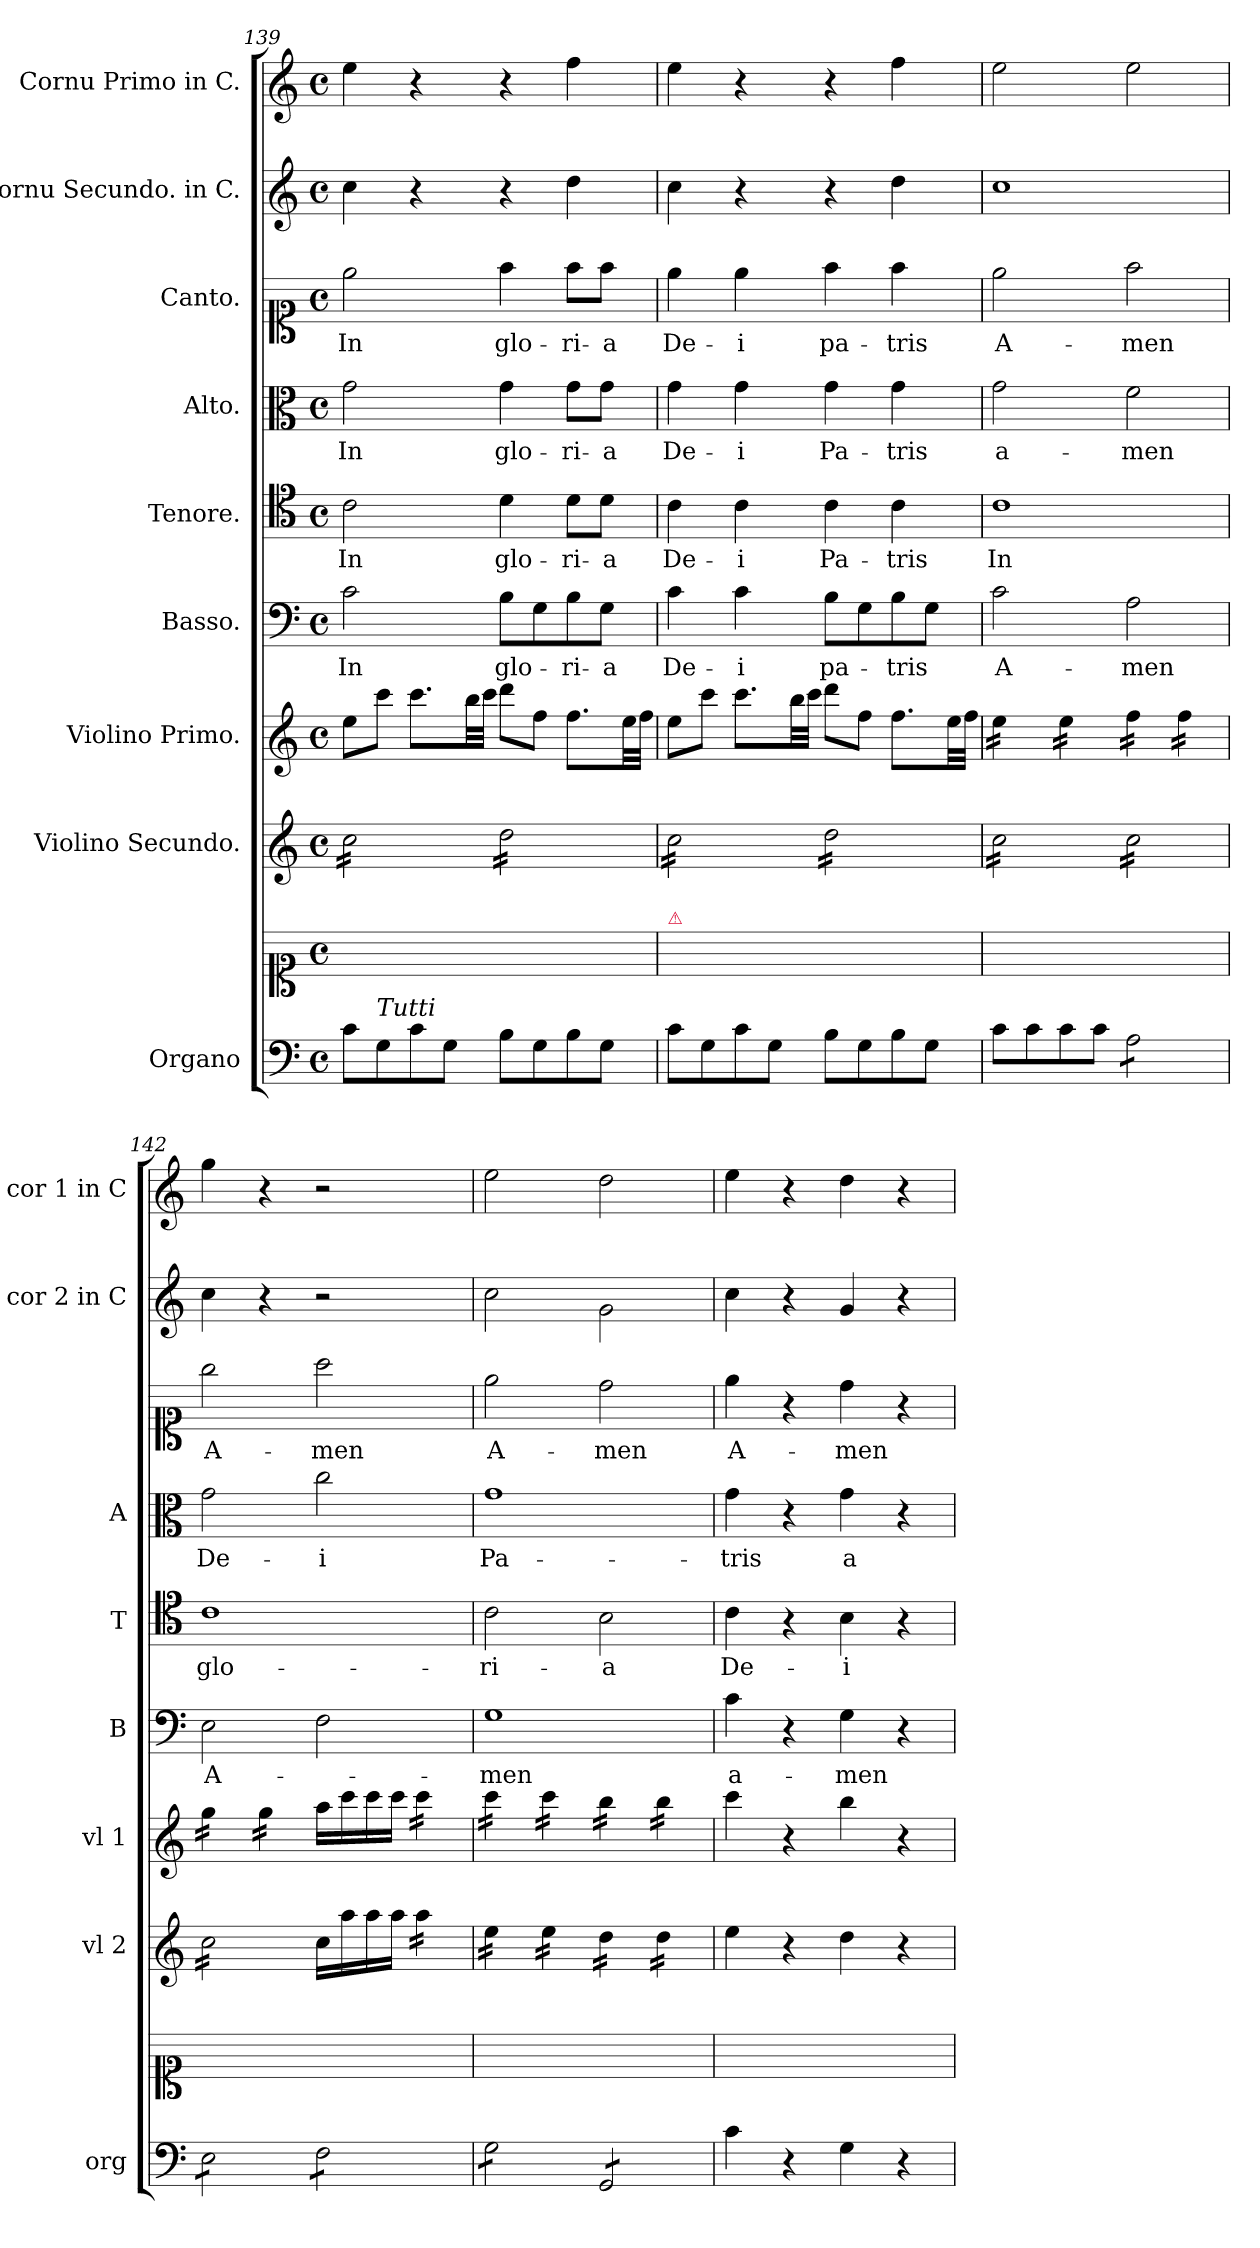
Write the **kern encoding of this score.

**kern	**kern	**kern	**kern	**kern	**text	**kern	**text	**kern	**text	**kern	**text	**kern	**kern
*part9	*part9	*part8	*part7	*part6	*part6	*part5	*part5	*part4	*part4	*part3	*part3	*part2	*part1
*staff10	*staff9	*staff8	*staff7	*staff6	*staff6	*staff5	*staff5	*staff4	*staff4	*staff3	*staff3	*staff2	*staff1
*I"Organo	*	*I"Violino Secundo.	*I"Violino Primo.	*I"Basso.	*	*I"Tenore.	*	*I"Alto.	*	*I"Canto.	*	*I"Cornu Secundo. in C.	*I"Cornu Primo in C.
*I'org	*	*I'vl 2	*I'vl 1	*I'B	*	*I'T	*	*I'A	*	*	*	*I'cor 2 in C	*I'cor 1 in C
*clefF4	*clefC1	*clefG2	*clefG2	*clefF4	*	*clefC4	*	*clefC3	*	*clefC1	*	*clefG2	*clefG2
*k[]	*k[]	*k[]	*k[]	*k[]	*	*k[]	*	*k[]	*	*k[]	*	*k[]	*k[]
*M4/4	*M4/4	*M4/4	*M4/4	*M4/4	*	*M4/4	*	*M4/4	*	*M4/4	*	*M4/4	*M4/4
*met(c)	*met(c)	*met(c)	*met(c)	*met(c)	*	*met(c)	*	*met(c)	*	*met(c)	*	*met(c)	*met(c)
=139	=139	=139	=139	=139	=139	=139	=139	=139	=139	=139	=139	=139	=139
*	*	*tremolo	*	*	*	*	*	*	*	*	*	*	*
8c\L	1ryy	16cc\LL	8ee\L	2c\	In	2c\	In	2g\	In	2ee\	In	4cc\	4ee\
.	.	16cc\	.	.	.	.	.	.	.	.	.	.	.
!LO:TX:a:i:t=Tutti	!	!	!	!	!	!	!	!	!	!	!	!	!
8G\	.	16cc\	8ccc\J	.	.	.	.	.	.	.	.	.	.
.	.	16cc\	.	.	.	.	.	.	.	.	.	.	.
8c\	.	16cc\	8.ccc\L	.	.	.	.	.	.	.	.	4r	4r
.	.	16cc\	.	.	.	.	.	.	.	.	.	.	.
8G\J	.	16cc\	.	.	.	.	.	.	.	.	.	.	.
.	.	16cc\JJ	32bb\LL	.	.	.	.	.	.	.	.	.	.
.	.	.	32ccc\JJJ	.	.	.	.	.	.	.	.	.	.
8B\L	.	16dd\LL	8ddd\L	8B\L	glo-	4d\	glo-	4g\	glo-	4ff\	glo-	4r	4r
.	.	16dd\	.	.	.	.	.	.	.	.	.	.	.
8G\	.	16dd\	8ff\J	8G\	.	.	.	.	.	.	.	.	.
.	.	16dd\	.	.	.	.	.	.	.	.	.	.	.
8B\	.	16dd\	8.ff\L	8B\	-ri-	8d\L	-ri-	8g\L	-ri-	8ff\L	-ri-	4dd\	4ff\
.	.	16dd\	.	.	.	.	.	.	.	.	.	.	.
8G\J	.	16dd\	.	8G\J	-a	8d\J	-a	8g\J	-a	8ff\J	-a	.	.
.	.	16dd\JJ	32ee\LL	.	.	.	.	.	.	.	.	.	.
.	.	.	32ff\JJJ	.	.	.	.	.	.	.	.	.	.
=140	=140	=140	=140	=140	=140	=140	=140	=140	=140	=140	=140	=140	=140
!	!LO:TX:a:color=crimson:t=⚠	!	!	!	!	!	!	!	!	!	!	!	!
8c\L	1ryy	16cc\LL	8ee\L	4c\	De-	4c\	De-	4g\	De-	4ee\	De-	4cc\	4ee\
.	.	16cc\	.	.	.	.	.	.	.	.	.	.	.
8G\	.	16cc\	8ccc\J	.	.	.	.	.	.	.	.	.	.
.	.	16cc\	.	.	.	.	.	.	.	.	.	.	.
8c\	.	16cc\	8.ccc\L	4c\	-i	4c\	-i	4g\	-i	4ee\	-i	4r	4r
.	.	16cc\	.	.	.	.	.	.	.	.	.	.	.
8G\J	.	16cc\	.	.	.	.	.	.	.	.	.	.	.
.	.	16cc\JJ	32bb\LL	.	.	.	.	.	.	.	.	.	.
.	.	.	32ccc\JJJ	.	.	.	.	.	.	.	.	.	.
8B\L	.	16dd\LL	8ddd\L	8B\L	pa-	4c\	Pa-	4g\	Pa-	4ff\	pa-	4r	4r
.	.	16dd\	.	.	.	.	.	.	.	.	.	.	.
8G\	.	16dd\	8ff\J	8G\	.	.	.	.	.	.	.	.	.
.	.	16dd\	.	.	.	.	.	.	.	.	.	.	.
8B\	.	16dd\	8.ff\L	8B\	-tris	4c\	-tris	4g\	-tris	4ff\	-tris	4dd\	4ff\
.	.	16dd\	.	.	.	.	.	.	.	.	.	.	.
8G\J	.	16dd\	.	8G\J	.	.	.	.	.	.	.	.	.
.	.	16dd\JJ	32ee\LL	.	.	.	.	.	.	.	.	.	.
.	.	.	32ff\JJJ	.	.	.	.	.	.	.	.	.	.
=141	=141	=141	=141	=141	=141	=141	=141	=141	=141	=141	=141	=141	=141
*	*	*	*tremolo	*	*	*	*	*	*	*	*	*	*
8c\L	1ryy	16cc\LL	16ee\LL	2c\	A-	1c	In	2g\	a-	2ee\	A-	1cc	2ee\
.	.	16cc\	16ee\	.	.	.	.	.	.	.	.	.	.
8c\	.	16cc\	16ee\	.	.	.	.	.	.	.	.	.	.
.	.	16cc\	16ee\JJ	.	.	.	.	.	.	.	.	.	.
8c\	.	16cc\	16ee\LL	.	.	.	.	.	.	.	.	.	.
.	.	16cc\	16ee\	.	.	.	.	.	.	.	.	.	.
8c\J	.	16cc\	16ee\	.	.	.	.	.	.	.	.	.	.
.	.	16cc\JJ	16ee\JJ	.	.	.	.	.	.	.	.	.	.
*tremolo	*	*	*	*	*	*	*	*	*	*	*	*	*
8A\L	.	16cc\LL	16ff\LL	2A\	-men	.	.	2f\	-men	2ff\	-men	.	2ee\
.	.	16cc\	16ff\	.	.	.	.	.	.	.	.	.	.
8A\	.	16cc\	16ff\	.	.	.	.	.	.	.	.	.	.
.	.	16cc\	16ff\JJ	.	.	.	.	.	.	.	.	.	.
8A\	.	16cc\	16ff\LL	.	.	.	.	.	.	.	.	.	.
.	.	16cc\	16ff\	.	.	.	.	.	.	.	.	.	.
8A\J	.	16cc\	16ff\	.	.	.	.	.	.	.	.	.	.
.	.	16cc\JJ	16ff\JJ	.	.	.	.	.	.	.	.	.	.
=142	=142	=142	=142	=142	=142	=142	=142	=142	=142	=142	=142	=142	=142
8E\L	1ryy	16cc\LL	16gg\LL	2E\	A-	1c	glo-	2g\	De-	2gg\	A-	4cc\	4gg\
.	.	16cc\	16gg\	.	.	.	.	.	.	.	.	.	.
8E\	.	16cc\	16gg\	.	.	.	.	.	.	.	.	.	.
.	.	16cc\	16gg\JJ	.	.	.	.	.	.	.	.	.	.
8E\	.	16cc\	16gg\LL	.	.	.	.	.	.	.	.	4r	4r
.	.	16cc\	16gg\	.	.	.	.	.	.	.	.	.	.
8E\J	.	16cc\	16gg\	.	.	.	.	.	.	.	.	.	.
.	.	16cc\JJ	16gg\JJ	.	.	.	.	.	.	.	.	.	.
*	*	*	*Xtremolo	*	*	*	*	*	*	*	*	*	*
*	*	*Xtremolo	*	*	*	*	*	*	*	*	*	*	*
8F\L	.	16cc\LL	16aa\LL	2F\	.	.	.	2cc\	-i	2aa\	-men	2r	2r
.	.	16aa\	16ccc\	.	.	.	.	.	.	.	.	.	.
8F\	.	16aa\	16ccc\	.	.	.	.	.	.	.	.	.	.
.	.	16aa\JJ	16ccc\JJ	.	.	.	.	.	.	.	.	.	.
*	*	*tremolo	*	*	*	*	*	*	*	*	*	*	*
*	*	*	*tremolo	*	*	*	*	*	*	*	*	*	*
8F\	.	16aa\LL	16ccc\LL	.	.	.	.	.	.	.	.	.	.
.	.	16aa\	16ccc\	.	.	.	.	.	.	.	.	.	.
8F\J	.	16aa\	16ccc\	.	.	.	.	.	.	.	.	.	.
.	.	16aa\JJ	16ccc\JJ	.	.	.	.	.	.	.	.	.	.
=143	=143	=143	=143	=143	=143	=143	=143	=143	=143	=143	=143	=143	=143
!	!	!	!	!	!	!	!	!	!	!	!LO:LY:i	!	!
8G\L	1ryy	16ee\LL	16ccc\LL	1G	-men	2c\	-ri-	1g	Pa-	2ee\	A-	2cc\	2ee\
.	.	16ee\	16ccc\	.	.	.	.	.	.	.	.	.	.
8G\	.	16ee\	16ccc\	.	.	.	.	.	.	.	.	.	.
.	.	16ee\JJ	16ccc\JJ	.	.	.	.	.	.	.	.	.	.
8G\	.	16ee\LL	16ccc\LL	.	.	.	.	.	.	.	.	.	.
.	.	16ee\	16ccc\	.	.	.	.	.	.	.	.	.	.
8G\J	.	16ee\	16ccc\	.	.	.	.	.	.	.	.	.	.
.	.	16ee\JJ	16ccc\JJ	.	.	.	.	.	.	.	.	.	.
!	!	!	!	!	!	!	!	!	!	!	!LO:LY:i	!	!
8GG/L	.	16dd\LL	16bb\LL	.	.	2B\	-a	.	.	2dd\	-men	2g\	2dd\
.	.	16dd\	16bb\	.	.	.	.	.	.	.	.	.	.
8GG/	.	16dd\	16bb\	.	.	.	.	.	.	.	.	.	.
.	.	16dd\JJ	16bb\JJ	.	.	.	.	.	.	.	.	.	.
8GG/	.	16dd\LL	16bb\LL	.	.	.	.	.	.	.	.	.	.
.	.	16dd\	16bb\	.	.	.	.	.	.	.	.	.	.
8GG/J	.	16dd\	16bb\	.	.	.	.	.	.	.	.	.	.
*Xtremolo	*	*	*	*	*	*	*	*	*	*	*	*	*
.	.	16dd\JJ	16bb\JJ	.	.	.	.	.	.	.	.	.	.
*	*	*	*Xtremolo	*	*	*	*	*	*	*	*	*	*
*	*	*Xtremolo	*	*	*	*	*	*	*	*	*	*	*
=144	=144	=144	=144	=144	=144	=144	=144	=144	=144	=144	=144	=144	=144
4c\	1ryy	4ee\	4ccc\	4c\	a-	4c\	De-	4g\	-tris	4ee\	A-	4cc\	4ee\
4r	.	4r	4r	4r	.	4r	.	4r	.	4r	.	4r	4r
4G\	.	4dd\	4bb\	4G\	-men	4B\	-i	4g\	a	4dd\	-men	4g/	4dd\
4r	.	4r	4r	4r	.	4r	.	4r	.	4r	.	4r	4r
=	=	=	=	=	=	=	=	=	=	=	=	=	=
*-	*-	*-	*-	*-	*-	*-	*-	*-	*-	*-	*-	*-	*-
